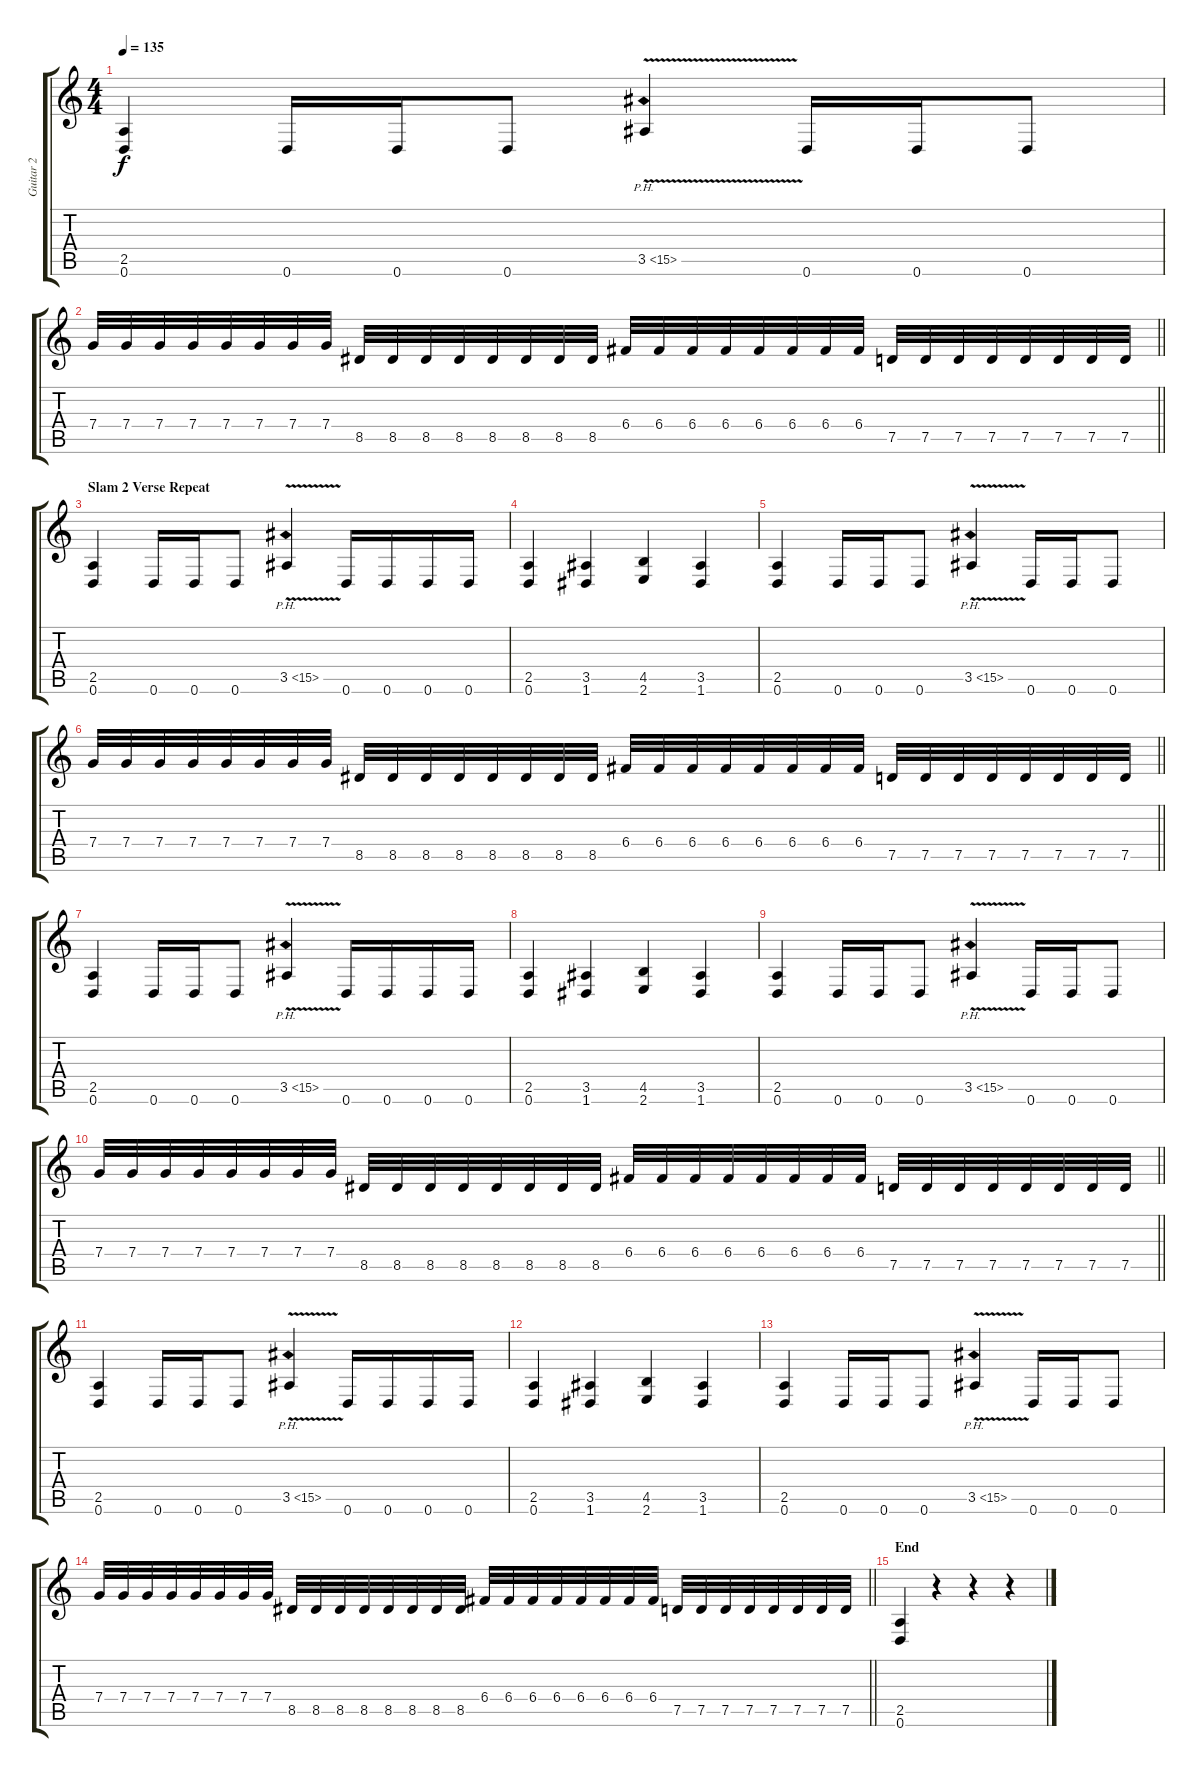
\track ("Guitar 2" "Guitar 2") {instrument distortionguitar}
\staff {score tabs}
\tuning (D4 A3 F3 C3 G2 D2) {hide}
\ts (4 4)
\tempo 135
\clef g2
\ks c
(2.5 0.6).4{dy f} 0.6.16 0.6.16 0.6.8 3.5{ph 12 v}.4 0.6.16 0.6.16 0.6.8 |
\barLineRight lightlight
7.4.32 7.4.32 7.4.32 7.4.32 7.4.32 7.4.32 7.4.32 7.4.32 8.5.32 8.5.32 8.5.32 8.5.32 8.5.32 8.5.32 8.5.32 8.5.32 6.4.32 6.4.32 6.4.32 6.4.32 6.4.32 6.4.32 6.4.32 6.4.32 7.5.32 7.5.32 7.5.32 7.5.32 7.5.32 7.5.32 7.5.32 7.5.32 |
\section ("" "Slam 2 Verse Repeat")
(2.5 0.6).4 0.6.16 0.6.16 0.6.8 3.5{ph 12 v}.4 0.6.16 0.6.16 0.6.16 0.6.16 |
(2.5 0.6).4 (3.5 1.6).4 (4.5 2.6).4 (3.5 1.6).4 |
(2.5 0.6).4 0.6.16 0.6.16 0.6.8 3.5{ph 12 v}.4 0.6.16 0.6.16 0.6.8 |
\barLineRight lightlight
7.4.32 7.4.32 7.4.32 7.4.32 7.4.32 7.4.32 7.4.32 7.4.32 8.5.32 8.5.32 8.5.32 8.5.32 8.5.32 8.5.32 8.5.32 8.5.32 6.4.32 6.4.32 6.4.32 6.4.32 6.4.32 6.4.32 6.4.32 6.4.32 7.5.32 7.5.32 7.5.32 7.5.32 7.5.32 7.5.32 7.5.32 7.5.32 |
(2.5 0.6).4 0.6.16 0.6.16 0.6.8 3.5{ph 12 v}.4 0.6.16 0.6.16 0.6.16 0.6.16 |
(2.5 0.6).4 (3.5 1.6).4 (4.5 2.6).4 (3.5 1.6).4 |
(2.5 0.6).4 0.6.16 0.6.16 0.6.8 3.5{ph 12 v}.4 0.6.16 0.6.16 0.6.8 |
\barLineRight lightlight
7.4.32 7.4.32 7.4.32 7.4.32 7.4.32 7.4.32 7.4.32 7.4.32 8.5.32 8.5.32 8.5.32 8.5.32 8.5.32 8.5.32 8.5.32 8.5.32 6.4.32 6.4.32 6.4.32 6.4.32 6.4.32 6.4.32 6.4.32 6.4.32 7.5.32 7.5.32 7.5.32 7.5.32 7.5.32 7.5.32 7.5.32 7.5.32 |
(2.5 0.6).4 0.6.16 0.6.16 0.6.8 3.5{ph 12 v}.4 0.6.16 0.6.16 0.6.16 0.6.16 |
(2.5 0.6).4 (3.5 1.6).4 (4.5 2.6).4 (3.5 1.6).4 |
(2.5 0.6).4 0.6.16 0.6.16 0.6.8 3.5{ph 12 v}.4 0.6.16 0.6.16 0.6.8 |
\barLineRight lightlight
7.4.32 7.4.32 7.4.32 7.4.32 7.4.32 7.4.32 7.4.32 7.4.32 8.5.32 8.5.32 8.5.32 8.5.32 8.5.32 8.5.32 8.5.32 8.5.32 6.4.32 6.4.32 6.4.32 6.4.32 6.4.32 6.4.32 6.4.32 6.4.32 7.5.32 7.5.32 7.5.32 7.5.32 7.5.32 7.5.32 7.5.32 7.5.32 |
\section ("" "End")
(2.5 0.6).4 r.4 r.4 r.4
